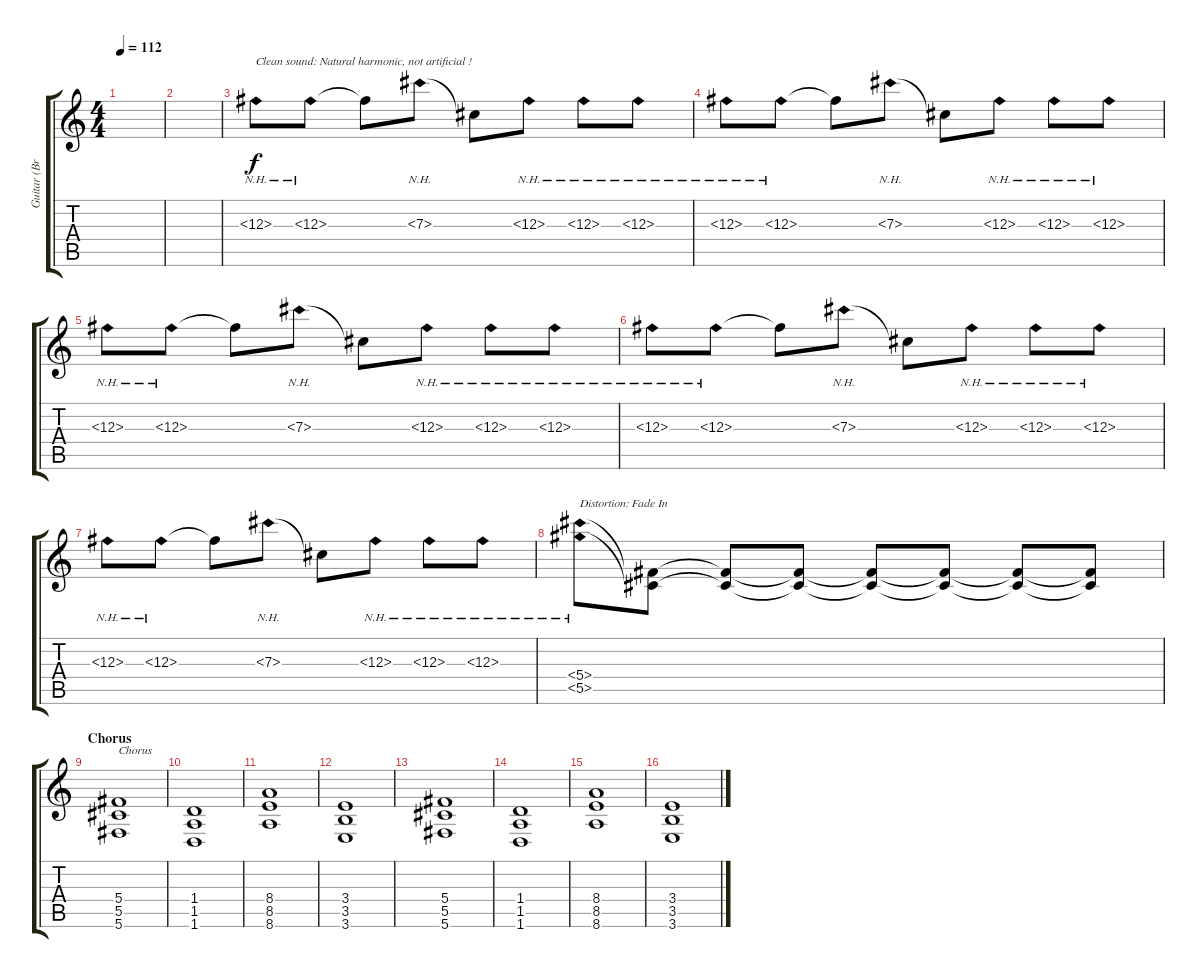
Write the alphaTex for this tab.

\track ("Guitar (Brad Delson)" "Guitar (Br") {instrument distortionguitar}
\staff {score tabs}
\tuning (Eb4 Bb3 Gb3 Db3 Ab2 Db2) {hide}
\ts (4 4)
\tempo 112
\clef g2
\ks c
|
|
12.3{nh}.8{txt "Clean sound: Natural harmonic, not artificial !" volume 14 instrument electricguitarclean} 12.3{nh}.8 12.3{t}.8 7.3{nh}.8 7.3{t}.8 12.3{nh}.8 12.3{nh}.8 12.3{nh}.8 |
12.3{nh}.8{volume 14 instrument electricguitarclean} 12.3{nh}.8 12.3{t}.8 7.3{nh}.8 7.3{t}.8 12.3{nh}.8 12.3{nh}.8 12.3{nh}.8 |
12.3{nh}.8{volume 14 instrument electricguitarclean} 12.3{nh}.8 12.3{t}.8 7.3{nh}.8 7.3{t}.8 12.3{nh}.8 12.3{nh}.8 12.3{nh}.8 |
12.3{nh}.8{volume 14 instrument electricguitarclean} 12.3{nh}.8 12.3{t}.8 7.3{nh}.8 7.3{t}.8 12.3{nh}.8 12.3{nh}.8 12.3{nh}.8 |
12.3{nh}.8{volume 14 instrument electricguitarclean} 12.3{nh}.8 12.3{t}.8 7.3{nh}.8 7.3{t}.8 12.3{nh}.8 12.3{nh}.8 12.3{nh}.8 |
(5.4{nh} 5.5{nh}).8{txt "Distortion: Fade In" volume 0 instrument distortionguitar} (5.4{t} 5.5{t}).8{volume 2} (5.4{t} 5.5{t}).8{volume 4} (5.4{t} 5.5{t}).8{volume 6} (5.4{t} 5.5{t}).8{volume 9} (5.4{t} 5.5{t}).8{volume 12} (5.4{t} 5.5{t}).8{volume 14} (5.4{t} 5.5{t}).8{volume 16} |
\section ("" "Chorus")
(5.4 5.5 5.6).1{txt "Chorus"} |
(1.4 1.5 1.6).1 |
(8.4 8.5 8.6).1 |
(3.4 3.5 3.6).1 |
(5.4 5.5 5.6).1 |
(1.4 1.5 1.6).1 |
(8.4 8.5 8.6).1 |
(3.4 3.5 3.6).1
